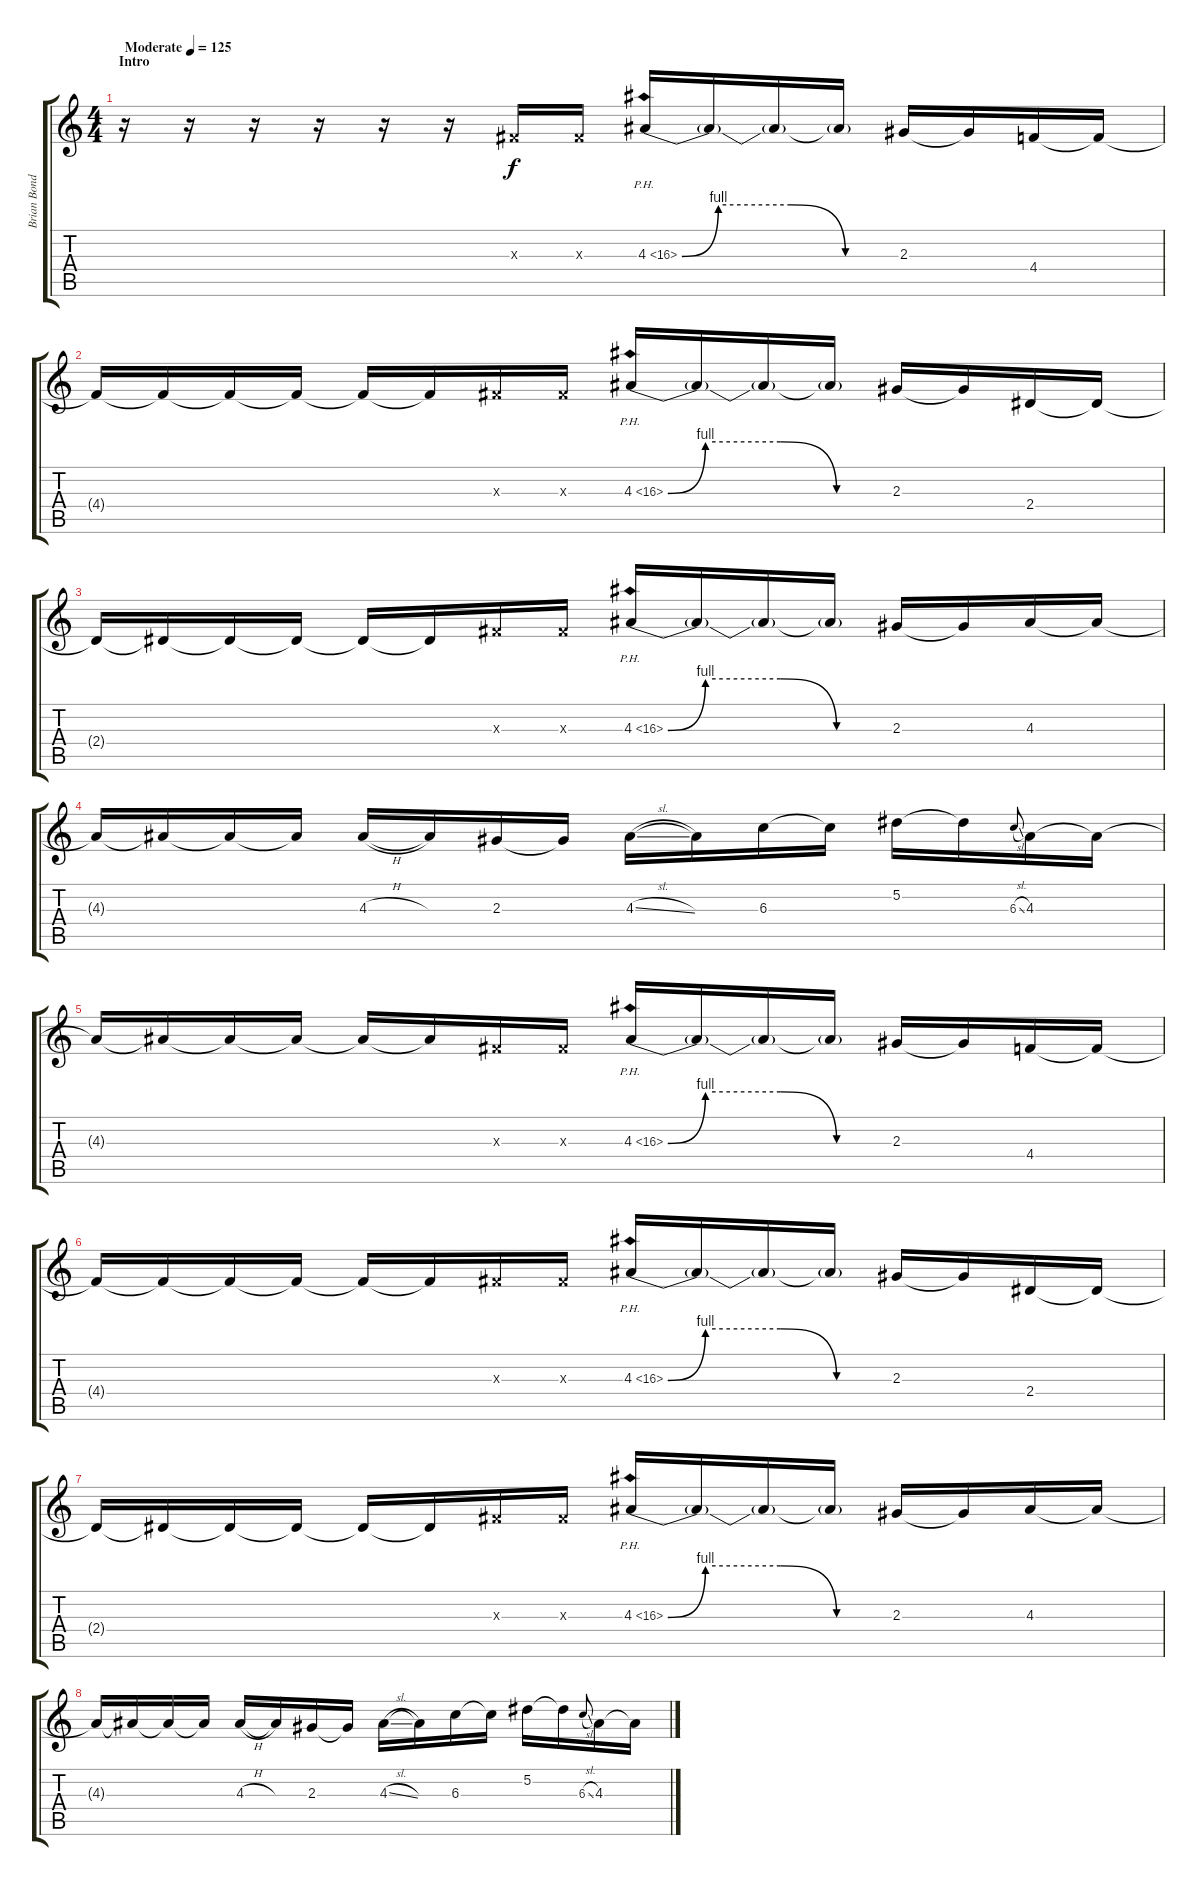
\track ("Brian Bonds (Lead Guitar)" "Brian Bond") {instrument overdrivenguitar}
\staff {score tabs}
\tuning (Eb4 Bb3 Gb3 Db3 Ab2 Db2) {hide}
\ts (4 4)
\section ("" "Intro")
\tempo (125 "Moderate")
\clef g2
\ks c
r.16{dy f instrument overdrivenguitar} r.16 r.16 r.16 r.16 r.16 0.3{x}.16 0.3{x}.16 4.3{be (custom 0 0 10 4 30 4 45 0 60 0) ph 12}.16 4.3{t}.16 4.3{t}.16 4.3{t}.16 2.3.16 2.3{t}.16 4.4.16 4.4{t}.16 |
4.4{t}.16 4.4{t}.16 4.4{t}.16 4.4{t}.16 4.4{t}.16 4.4{t}.16 0.3{x}.16 0.3{x}.16 4.3{be (custom 0 0 10 4 30 4 45 0 60 0) ph 12}.16 4.3{t}.16 4.3{t}.16 4.3{t}.16 2.3.16 2.3{t}.16 2.4.16 2.4{t}.16 |
2.4{t}.16 2.4{t}.16 2.4{t}.16 2.4{t}.16 2.4{t}.16 2.4{t}.16 0.3{x}.16 0.3{x}.16 4.3{be (custom 0 0 10 4 30 4 45 0 60 0) ph 12}.16 4.3{t}.16 4.3{t}.16 4.3{t}.16 2.3.16 2.3{t}.16 4.3.16 4.3{t}.16 |
4.3{t}.16 4.3{t}.16 4.3{t}.16 4.3{t}.16 4.3{h}.16 4.3{t}.16 2.3.16 2.3{t}.16 4.3{sl}.16 4.3{t}.16 6.3.16 6.3{t}.16 5.2.16 5.2{t}.16 6.3{sl}.8{gr onbeat} 4.3.16 4.3{t}.16 |
4.3{t}.16 4.3{t}.16 4.3{t}.16 4.3{t}.16 4.3{t}.16 4.3{t}.16 0.3{x}.16 0.3{x}.16 4.3{be (custom 0 0 10 4 30 4 45 0 60 0) ph 12}.16 4.3{t}.16 4.3{t}.16 4.3{t}.16 2.3.16 2.3{t}.16 4.4.16 4.4{t}.16 |
4.4{t}.16 4.4{t}.16 4.4{t}.16 4.4{t}.16 4.4{t}.16 4.4{t}.16 0.3{x}.16 0.3{x}.16 4.3{be (custom 0 0 10 4 30 4 45 0 60 0) ph 12}.16 4.3{t}.16 4.3{t}.16 4.3{t}.16 2.3.16 2.3{t}.16 2.4.16 2.4{t}.16 |
2.4{t}.16 2.4{t}.16 2.4{t}.16 2.4{t}.16 2.4{t}.16 2.4{t}.16 0.3{x}.16 0.3{x}.16 4.3{be (custom 0 0 10 4 30 4 45 0 60 0) ph 12}.16 4.3{t}.16 4.3{t}.16 4.3{t}.16 2.3.16 2.3{t}.16 4.3.16 4.3{t}.16 |
4.3{t}.16 4.3{t}.16 4.3{t}.16 4.3{t}.16 4.3{h}.16 4.3{t}.16 2.3.16 2.3{t}.16 4.3{sl}.16 4.3{t}.16 6.3.16 6.3{t}.16 5.2.16 5.2{t}.16 6.3{sl}.8{gr onbeat} 4.3.16 4.3{t}.16
